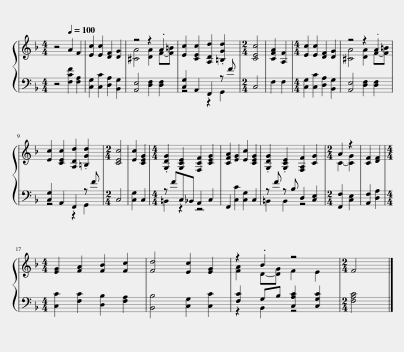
X:1
%%score { ( 1 3 ) | ( 2 4 ) }
L:1/8
M:4/4
I:linebreak $
K:F
V:1 treble
V:3 treble
V:2 bass
V:4 bass
V:1
 z4[Q:1/4=100] A2 F2 | [Ec]2 [Ec]2 [DF]2 [DG]2 | z4 z2 .A2 | [Ec]2 [CEc]2 [A,Dd]2 .[=B,Gd]2 |[M:2/4] [CEc]4 | %5
 [CFA]2 [A,F]2 |[M:4/4] [Ec]2 [Ec]2 [DF]2 [DG]2 | z4 z2 .A2 |$ [Ec]2 [CEc]2 [A,Dd]2 .[=B,Gd]2 |[M:2/4] [CEc]4 | %10
 [Ec]2 [CEG]2 |[M:4/4] .[G,DG]2 [G,CE]2 [F,CF]2 [CEG]2 | [CFA]2 [EG]2 [Ec]2 [CEG]2 | .[G,DG]2 .[G,CE]2 [F,A,F]2 [CG]2 |[M:2/4] A2 z2 | %15
 [CF]2 [DF]2 |$[M:4/4] [EG]2 [FA]2 [FB]2 [Fc]2 | [Fd]4 [Ec]2 [EG]2 | z2 .B2 z4 |[M:2/4] F4 |] %20
V:2
 z4 [F,CF]2 [F,A,]2 | [C,G,]2 [C,C]2 [D,A,]2 [B,,G,]2 | [A,,E,]4 [D,F,]2 [D,F,]2 | [C,G,]2 A,,2 F,,2 z F |[M:2/4] C,4 | %5
 F,2 F,2 |[M:4/4] [C,G,]2 [C,C]2 [D,A,]2 [B,,G,]2 | [A,,E,]4 [D,F,]2 [D,F,]2 |$ [C,G,]2 A,,2 F,,2 z F |[M:2/4] C,4 | %10
 [C,G,]2 C,2 |[M:4/4] z FC,_B,, A,,2 C,2 | F,,2 [C,C]2 [C,G,]2 C,2 | z F z B, D,2 [C,E,]2 |[M:2/4] [F,,F,]2 [C,E,]2 | %15
 [A,,F,]2 [D,A,]2 |$[M:4/4] [C,C]2 [F,C]2 [D,B,]2 [F,A,]2 | [B,,B,]4 [C,G,]2 [C,C]2 | [F,C]2 G,B, [C,A,C]2 [C,G,C]2 |[M:2/4] [F,A,C]4 |] %20
V:3
 x8 | x8 | [^CA]4 [DA]2 F-[F=B] | x8 |[M:2/4] x4 | %5
 x4 |[M:4/4] x8 | [^CA]4 [DA]2 F-[F=B] |$ x8 |[M:2/4] x4 | %10
 x4 |[M:4/4] x8 | x8 | x8 |[M:2/4] C2- [CG]2 | %15
 x4 |$[M:4/4] x8 | x8 | [FA]2 D-[DG] F2 E2 |[M:2/4] x4 |] %20
V:4
 x8 | x8 | x8 | z4 z2 G,,2 |[M:2/4] x4 | %5
 x4 |[M:4/4] x8 | x8 |$ z4 z2 G,,2 |[M:2/4] x4 | %10
 x4 |[M:4/4] =B,,2 z2 z4 | x8 | =B,,2 B,,2 z4 |[M:2/4] x4 | %15
 x4 |$[M:4/4] x8 | x8 | z2 B,,2 z4 |[M:2/4] x4 |] %20
